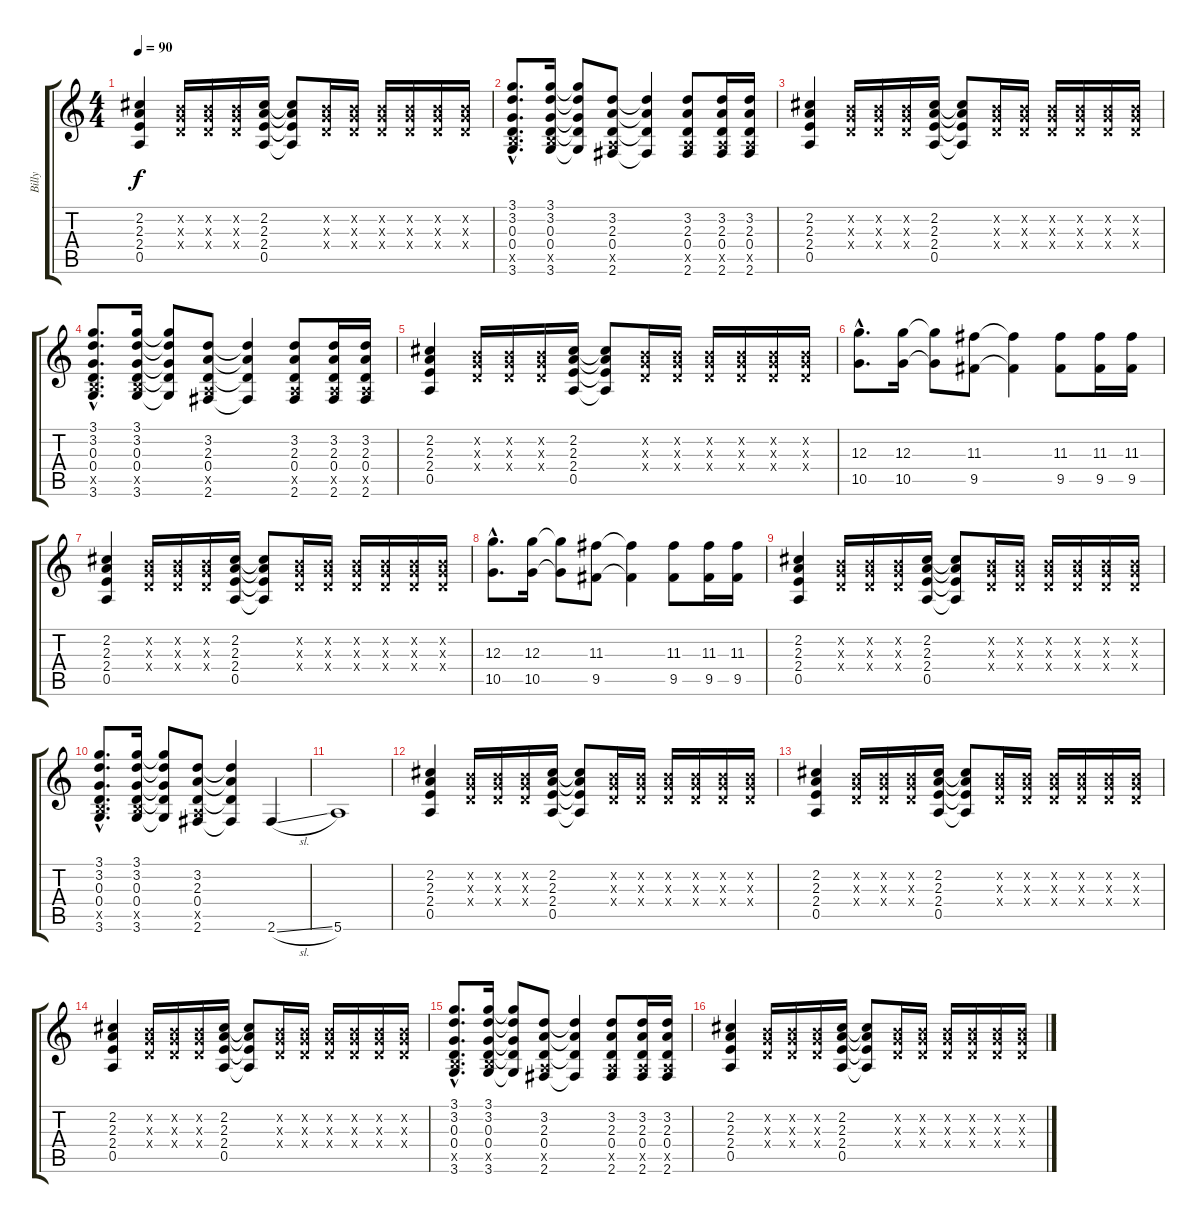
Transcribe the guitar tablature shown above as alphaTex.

\track ("Billy" "Billy") {instrument distortionguitar}
\staff {score tabs}
\tuning (E4 B3 G3 D3 A2 E2) {hide}
\ts (4 4)
\tempo 90
\clef g2
\ks c
(2.2 2.3 2.4 0.5).4{dy f} (0.2{x} 0.3{x} 0.4{x}).16 (0.2{x} 0.3{x} 0.4{x}).16 (0.2{x} 0.3{x} 0.4{x}).16 (2.2 2.3 2.4 0.5).16 (2.2{t} 2.3{t} 2.4{t} 0.5{t}).8 (0.2{x} 0.3{x} 0.4{x}).16 (0.2{x} 0.3{x} 0.4{x}).16 (0.2{x} 0.3{x} 0.4{x}).16 (0.2{x} 0.3{x} 0.4{x}).16 (0.2{x} 0.3{x} 0.4{x}).16 (0.2{x} 0.3{x} 0.4{x}).16 |
(3.1{hac} 3.2{hac} 0.3{hac} 0.4{hac} 2.5{hac x} 3.6{hac}).8{d} (3.1 3.2 0.3 0.4 2.5{x} 3.6).16 (3.1{t} 3.2{t} 0.3{t} 0.4{t} 3.6{t}).8 (3.2 2.3 0.4 0.5{x} 2.6).8 (3.2{t} 2.3{t} 0.4{t} 2.6{t}).4 (3.2 2.3 0.4 0.5{x} 2.6).8 (3.2 2.3 0.4 0.5{x} 2.6).16 (3.2 2.3 0.4 0.5{x} 2.6).16 |
(2.2 2.3 2.4 0.5).4 (0.2{x} 0.3{x} 0.4{x}).16 (0.2{x} 0.3{x} 0.4{x}).16 (0.2{x} 0.3{x} 0.4{x}).16 (2.2 2.3 2.4 0.5).16 (2.2{t} 2.3{t} 2.4{t} 0.5{t}).8 (0.2{x} 0.3{x} 0.4{x}).16 (0.2{x} 0.3{x} 0.4{x}).16 (0.2{x} 0.3{x} 0.4{x}).16 (0.2{x} 0.3{x} 0.4{x}).16 (0.2{x} 0.3{x} 0.4{x}).16 (0.2{x} 0.3{x} 0.4{x}).16 |
(3.1{hac} 3.2{hac} 0.3{hac} 0.4{hac} 2.5{hac x} 3.6{hac}).8{d} (3.1 3.2 0.3 0.4 2.5{x} 3.6).16 (3.1{t} 3.2{t} 0.3{t} 0.4{t} 3.6{t}).8 (3.2 2.3 0.4 0.5{x} 2.6).8 (3.2{t} 2.3{t} 0.4{t} 2.6{t}).4 (3.2 2.3 0.4 0.5{x} 2.6).8 (3.2 2.3 0.4 0.5{x} 2.6).16 (3.2 2.3 0.4 0.5{x} 2.6).16 |
(2.2 2.3 2.4 0.5).4 (0.2{x} 0.3{x} 0.4{x}).16 (0.2{x} 0.3{x} 0.4{x}).16 (0.2{x} 0.3{x} 0.4{x}).16 (2.2 2.3 2.4 0.5).16 (2.2{t} 2.3{t} 2.4{t} 0.5{t}).8 (0.2{x} 0.3{x} 0.4{x}).16 (0.2{x} 0.3{x} 0.4{x}).16 (0.2{x} 0.3{x} 0.4{x}).16 (0.2{x} 0.3{x} 0.4{x}).16 (0.2{x} 0.3{x} 0.4{x}).16 (0.2{x} 0.3{x} 0.4{x}).16 |
(12.3{hac} 10.5{hac}).8{d} (12.3 10.5).16 (12.3{t} 10.5{t}).8 (11.3 9.5).8 (11.3{t} 9.5{t}).4 (11.3 9.5).8 (11.3 9.5).16 (11.3 9.5).16 |
(2.2 2.3 2.4 0.5).4 (0.2{x} 0.3{x} 0.4{x}).16 (0.2{x} 0.3{x} 0.4{x}).16 (0.2{x} 0.3{x} 0.4{x}).16 (2.2 2.3 2.4 0.5).16 (2.2{t} 2.3{t} 2.4{t} 0.5{t}).8 (0.2{x} 0.3{x} 0.4{x}).16 (0.2{x} 0.3{x} 0.4{x}).16 (0.2{x} 0.3{x} 0.4{x}).16 (0.2{x} 0.3{x} 0.4{x}).16 (0.2{x} 0.3{x} 0.4{x}).16 (0.2{x} 0.3{x} 0.4{x}).16 |
(12.3{hac} 10.5{hac}).8{d} (12.3 10.5).16 (12.3{t} 10.5{t}).8 (11.3 9.5).8 (11.3{t} 9.5{t}).4 (11.3 9.5).8 (11.3 9.5).16 (11.3 9.5).16 |
(2.2 2.3 2.4 0.5).4 (0.2{x} 0.3{x} 0.4{x}).16 (0.2{x} 0.3{x} 0.4{x}).16 (0.2{x} 0.3{x} 0.4{x}).16 (2.2 2.3 2.4 0.5).16 (2.2{t} 2.3{t} 2.4{t} 0.5{t}).8 (0.2{x} 0.3{x} 0.4{x}).16 (0.2{x} 0.3{x} 0.4{x}).16 (0.2{x} 0.3{x} 0.4{x}).16 (0.2{x} 0.3{x} 0.4{x}).16 (0.2{x} 0.3{x} 0.4{x}).16 (0.2{x} 0.3{x} 0.4{x}).16 |
(3.1{hac} 3.2{hac} 0.3{hac} 0.4{hac} 2.5{hac x} 3.6{hac}).8{d} (3.1 3.2 0.3 0.4 2.5{x} 3.6).16 (3.1{t} 3.2{t} 0.3{t} 0.4{t} 3.6{t}).8 (3.2 2.3 0.4 0.5{x} 2.6).8 (3.2{t} 2.3{t} 0.4{t} 2.6{t}).4 2.6{sl}.4 |
5.6.1 |
(2.2 2.3 2.4 0.5).4 (0.2{x} 0.3{x} 0.4{x}).16 (0.2{x} 0.3{x} 0.4{x}).16 (0.2{x} 0.3{x} 0.4{x}).16 (2.2 2.3 2.4 0.5).16 (2.2{t} 2.3{t} 2.4{t} 0.5{t}).8 (0.2{x} 0.3{x} 0.4{x}).16 (0.2{x} 0.3{x} 0.4{x}).16 (0.2{x} 0.3{x} 0.4{x}).16 (0.2{x} 0.3{x} 0.4{x}).16 (0.2{x} 0.3{x} 0.4{x}).16 (0.2{x} 0.3{x} 0.4{x}).16 |
(2.2 2.3 2.4 0.5).4 (0.2{x} 0.3{x} 0.4{x}).16 (0.2{x} 0.3{x} 0.4{x}).16 (0.2{x} 0.3{x} 0.4{x}).16 (2.2 2.3 2.4 0.5).16 (2.2{t} 2.3{t} 2.4{t} 0.5{t}).8 (0.2{x} 0.3{x} 0.4{x}).16 (0.2{x} 0.3{x} 0.4{x}).16 (0.2{x} 0.3{x} 0.4{x}).16 (0.2{x} 0.3{x} 0.4{x}).16 (0.2{x} 0.3{x} 0.4{x}).16 (0.2{x} 0.3{x} 0.4{x}).16 |
(2.2 2.3 2.4 0.5).4 (0.2{x} 0.3{x} 0.4{x}).16 (0.2{x} 0.3{x} 0.4{x}).16 (0.2{x} 0.3{x} 0.4{x}).16 (2.2 2.3 2.4 0.5).16 (2.2{t} 2.3{t} 2.4{t} 0.5{t}).8 (0.2{x} 0.3{x} 0.4{x}).16 (0.2{x} 0.3{x} 0.4{x}).16 (0.2{x} 0.3{x} 0.4{x}).16 (0.2{x} 0.3{x} 0.4{x}).16 (0.2{x} 0.3{x} 0.4{x}).16 (0.2{x} 0.3{x} 0.4{x}).16 |
(3.1{hac} 3.2{hac} 0.3{hac} 0.4{hac} 2.5{hac x} 3.6{hac}).8{d} (3.1 3.2 0.3 0.4 2.5{x} 3.6).16 (3.1{t} 3.2{t} 0.3{t} 0.4{t} 3.6{t}).8 (3.2 2.3 0.4 0.5{x} 2.6).8 (3.2{t} 2.3{t} 0.4{t} 2.6{t}).4 (3.2 2.3 0.4 0.5{x} 2.6).8 (3.2 2.3 0.4 0.5{x} 2.6).16 (3.2 2.3 0.4 0.5{x} 2.6).16 |
(2.2 2.3 2.4 0.5).4 (0.2{x} 0.3{x} 0.4{x}).16 (0.2{x} 0.3{x} 0.4{x}).16 (0.2{x} 0.3{x} 0.4{x}).16 (2.2 2.3 2.4 0.5).16 (2.2{t} 2.3{t} 2.4{t} 0.5{t}).8 (0.2{x} 0.3{x} 0.4{x}).16 (0.2{x} 0.3{x} 0.4{x}).16 (0.2{x} 0.3{x} 0.4{x}).16 (0.2{x} 0.3{x} 0.4{x}).16 (0.2{x} 0.3{x} 0.4{x}).16 (0.2{x} 0.3{x} 0.4{x}).16
